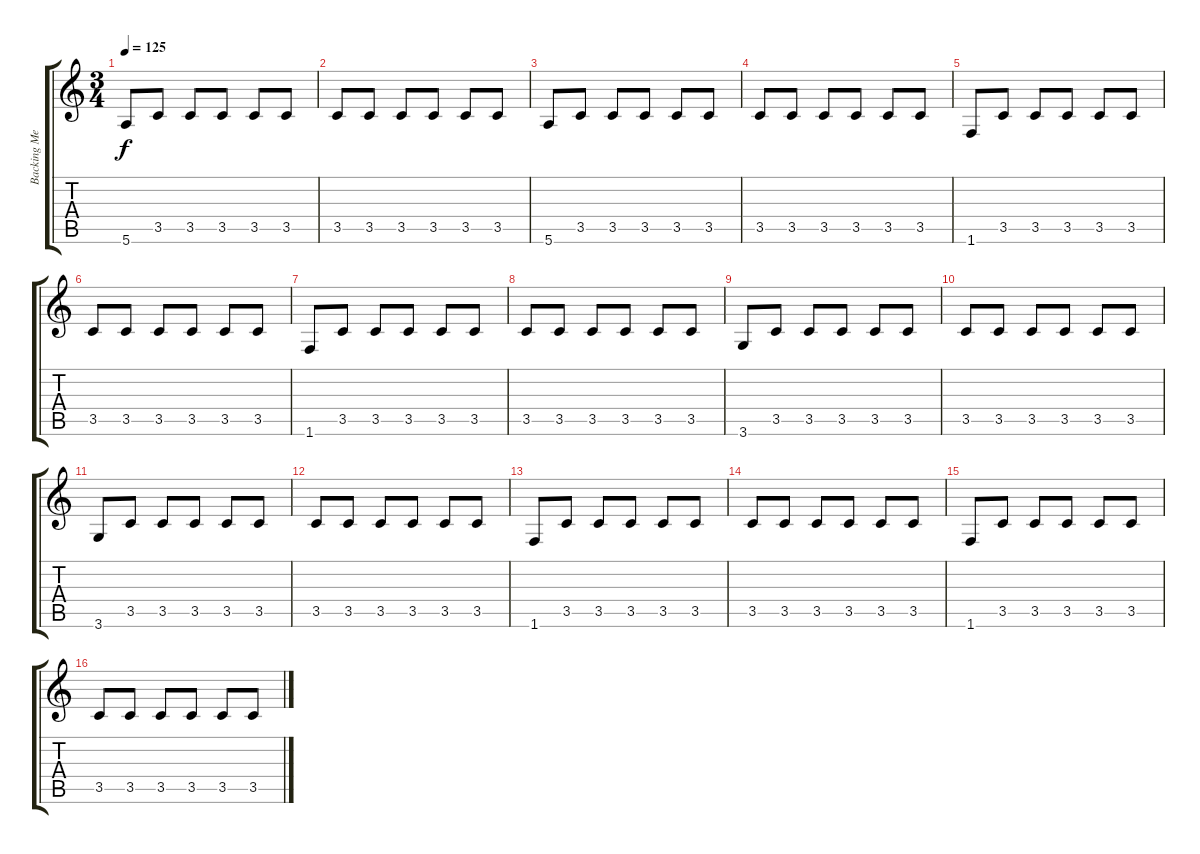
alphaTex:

\track ("Backing Melody" "Backing Me") {instrument electricguitarjazz}
\staff {score tabs}
\tuning (E4 B3 G3 D3 A2 E2) {hide}
\ts (3 4)
\tempo 125
\clef g2
\ks c
5.6.8{dy f} 3.5.8 3.5.8 3.5.8 3.5.8 3.5.8 |
3.5.8 3.5.8 3.5.8 3.5.8 3.5.8 3.5.8 |
5.6.8 3.5.8 3.5.8 3.5.8 3.5.8 3.5.8 |
3.5.8 3.5.8 3.5.8 3.5.8 3.5.8 3.5.8 |
1.6.8 3.5.8 3.5.8 3.5.8 3.5.8 3.5.8 |
3.5.8 3.5.8 3.5.8 3.5.8 3.5.8 3.5.8 |
1.6.8 3.5.8 3.5.8 3.5.8 3.5.8 3.5.8 |
3.5.8 3.5.8 3.5.8 3.5.8 3.5.8 3.5.8 |
3.6.8 3.5.8 3.5.8 3.5.8 3.5.8 3.5.8 |
3.5.8 3.5.8 3.5.8 3.5.8 3.5.8 3.5.8 |
3.6.8 3.5.8 3.5.8 3.5.8 3.5.8 3.5.8 |
3.5.8 3.5.8 3.5.8 3.5.8 3.5.8 3.5.8 |
1.6.8 3.5.8 3.5.8 3.5.8 3.5.8 3.5.8 |
3.5.8 3.5.8 3.5.8 3.5.8 3.5.8 3.5.8 |
1.6.8 3.5.8 3.5.8 3.5.8 3.5.8 3.5.8 |
3.5.8 3.5.8 3.5.8 3.5.8 3.5.8 3.5.8
